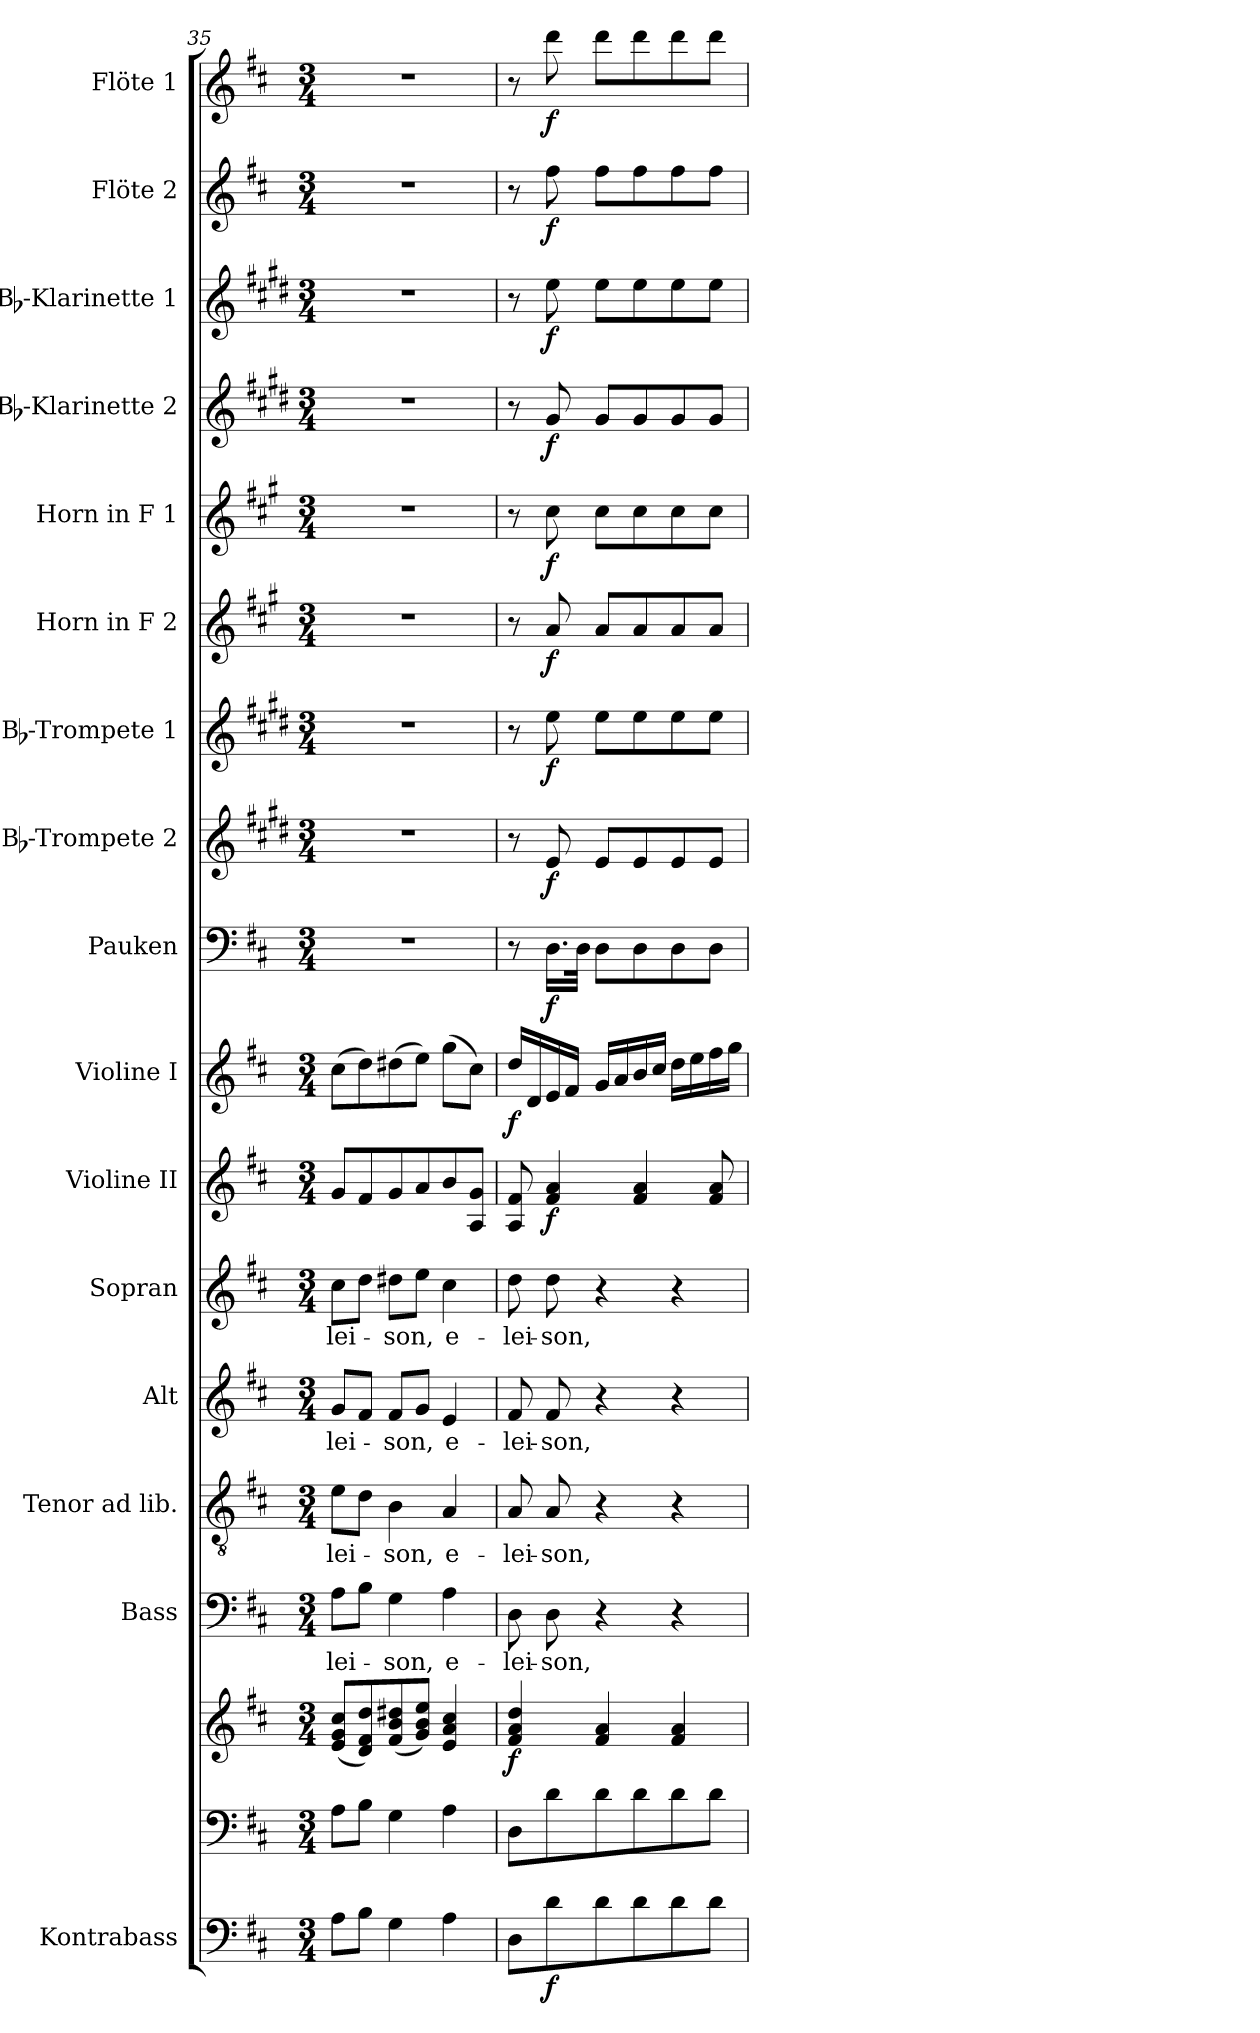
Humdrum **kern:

**kern	**dynam	**kern	**kern	**dynam	**kern	**text	**kern	**text	**kern	**text	**kern	**text	**kern	**dynam	**kern	**dynam	**kern	**dynam	**kern	**dynam	**kern	**dynam	**kern	**dynam	**kern	**dynam	**kern	**dynam	**kern	**dynam	**kern	**dynam	**kern	**dynam
*part17	*part17	*part16	*part16	*part16	*part15	*part15	*part14	*part14	*part13	*part13	*part12	*part12	*part11	*part11	*part10	*part10	*part9	*part9	*part8	*part8	*part7	*part7	*part6	*part6	*part5	*part5	*part4	*part4	*part3	*part3	*part2	*part2	*part1	*part1
*staff18	*staff18	*staff17	*staff16	*staff16/17	*staff15	*staff15	*staff14	*staff14	*staff13	*staff13	*staff12	*staff12	*staff11	*staff11	*staff10	*staff10	*staff9	*staff9	*staff8	*staff8	*staff7	*staff7	*staff6	*staff6	*staff5	*staff5	*staff4	*staff4	*staff3	*staff3	*staff2	*staff2	*staff1	*staff1
*I"Kontrabass	*	*	*	*	*I"Bass	*	*I"Tenor ad lib.	*	*I"Alt	*	*I"Sopran	*	*I"Violine II	*	*I"Violine I	*	*I"Pauken	*	*I"Bb-Trompete 2	*	*I"Bb-Trompete 1	*	*I"Horn in F 2	*	*I"Horn in F 1	*	*I"Bb-Klarinette 2	*	*I"Bb-Klarinette 1	*	*I"Flöte 2	*	*I"Flöte 1	*
*I'Kb.	*	*	*	*	*I'B.	*	*I'T.	*	*I'A.	*	*I'S.	*	*I'Vl. II	*	*I'Vl. I	*	*I'Pk.	*	*I'Bb Trp. 2	*	*I'Bb Trp. 1	*	*	*	*	*	*I'Bb Kl. 2	*	*I'Bb Kl. 1	*	*I'Fl. 2	*	*I'Fl. 1	*
*clefF4	*	*clefF4	*clefG2	*	*clefF4	*	*clefGv2	*	*clefG2	*	*clefG2	*	*clefG2	*	*clefG2	*	*clefF4	*	*clefG2	*	*clefG2	*	*clefG2	*	*clefG2	*	*clefG2	*	*clefG2	*	*clefG2	*	*clefG2	*
*ITrd7c12	*	*	*	*	*	*	*	*	*	*	*	*	*	*	*	*	*	*	*ITrd1c2	*	*ITrd1c2	*	*ITrd4c7	*	*ITrd4c7	*	*ITrd1c2	*	*ITrd1c2	*	*	*	*	*
*k[f#c#]	*	*k[f#c#]	*k[f#c#]	*	*k[f#c#]	*	*k[f#c#]	*	*k[f#c#]	*	*k[f#c#]	*	*k[f#c#]	*	*k[f#c#]	*	*k[f#c#]	*	*k[f#c#]	*	*k[f#c#]	*	*k[f#c#]	*	*k[f#c#]	*	*k[f#c#]	*	*k[f#c#]	*	*k[f#c#]	*	*k[f#c#]	*
*D:	*	*D:	*D:	*	*D:	*	*D:	*	*D:	*	*D:	*	*D:	*	*D:	*	*D:	*	*D:	*	*D:	*	*D:	*	*D:	*	*D:	*	*D:	*	*D:	*	*D:	*
*M3/4	*	*M3/4	*M3/4	*	*M3/4	*	*M3/4	*	*M3/4	*	*M3/4	*	*M3/4	*	*M3/4	*	*M3/4	*	*M3/4	*	*M3/4	*	*M3/4	*	*M3/4	*	*M3/4	*	*M3/4	*	*M3/4	*	*M3/4	*
=35	=35	=35	=35	=35	=35	=35	=35	=35	=35	=35	=35	=35	=35	=35	=35	=35	=35	=35	=35	=35	=35	=35	=35	=35	=35	=35	=35	=35	=35	=35	=35	=35	=35	=35
!	!	!	!	!	!	!LO:LY:b	!	!LO:LY:b	!	!LO:LY:b	!	!LO:LY:b	!	!	!	!	!	!	!	!	!	!	!	!	!	!	!	!	!	!	!	!	!	!
8AA\L	.	8A\L	(<8e/ 8g/ 8cc#/L	.	8A\L	-lei-	8e\L	-lei-	8g/L	-lei-	8cc#\L	-lei-	8g/L	.	(>8cc#\L	.	2.r	.	2.r	.	2.r	.	2.r	.	2.r	.	2.r	.	2.r	.	2.r	.	2.r	.
8BB\J	.	8B\J	8d/ 8f#/ 8dd/)	.	8B\J	.	8d\J	.	8f#/J	.	8dd\J	.	8f#/	.	8dd\)	.	.	.	.	.	.	.	.	.	.	.	.	.	.	.	.	.	.	.
!	!	!	!	!	!	!LO:LY:b	!	!LO:LY:b	!	!LO:LY:b	!	!LO:LY:b	!	!	!	!	!	!	!	!	!	!	!	!	!	!	!	!	!	!	!	!	!	!
4GG\	.	4G\	(<8f#/ 8b/ 8dd#X/	.	4G\	-son,	4B\	-son,	8f#/L	-son,	8dd#X\L	-son,	8g/	.	(>8dd#X\	.	.	.	.	.	.	.	.	.	.	.	.	.	.	.	.	.	.	.
.	.	.	8g/ 8b/ 8ee/J)	.	.	.	.	.	8g/J	.	8ee\J	.	8a/	.	8ee\J)	.	.	.	.	.	.	.	.	.	.	.	.	.	.	.	.	.	.	.
!	!	!	!	!	!	!LO:LY:b	!	!LO:LY:b	!	!LO:LY:b	!	!LO:LY:b	!	!	!	!	!	!	!	!	!	!	!	!	!	!	!	!	!	!	!	!	!	!
4AA\	.	4A\	4e/ 4a/ 4cc#/	.	4A\	e-	4A/	e-	4e/	e-	4cc#\	e-	8b/	.	(>8gg\L	.	.	.	.	.	.	.	.	.	.	.	.	.	.	.	.	.	.	.
.	.	.	.	.	.	.	.	.	.	.	.	.	8A/ 8g/J	.	8cc#\J)	.	.	.	.	.	.	.	.	.	.	.	.	.	.	.	.	.	.	.
=36	=36	=36	=36	=36	=36	=36	=36	=36	=36	=36	=36	=36	=36	=36	=36	=36	=36	=36	=36	=36	=36	=36	=36	=36	=36	=36	=36	=36	=36	=36	=36	=36	=36	=36
!	!	!	!	!LO:DY:b	!	!LO:LY:b	!	!LO:LY:b	!	!LO:LY:b	!	!LO:LY:b	!	!	!	!LO:DY:b	!	!	!	!	!	!	!	!	!	!	!	!	!	!	!	!	!	!
8DD\L	.	8D\L	4f#/ 4a/ 4dd/	f	8D\	-lei-	8A/	-lei-	8f#/	-lei-	8dd\	-lei-	8A/ 8f#/	.	16dd/LL	f	8r	.	8r	.	8r	.	8r	.	8r	.	8r	.	8r	.	8r	.	8r	.
.	.	.	.	.	.	.	.	.	.	.	.	.	.	.	16d/	.	.	.	.	.	.	.	.	.	.	.	.	.	.	.	.	.	.	.
!	!LO:DY:b	!	!	!	!	!LO:LY:b	!	!LO:LY:b	!	!LO:LY:b	!	!LO:LY:b	!	!LO:DY:b	!	!	!	!LO:DY:b	!	!LO:DY:b	!	!LO:DY:b	!	!LO:DY:b	!	!LO:DY:b	!	!LO:DY:b	!	!LO:DY:b	!	!LO:DY:b	!	!LO:DY:b
8D\	f	8d\	.	.	8D\	-son,	8A/	-son,	8f#/	-son,	8dd\	-son,	4f#/ 4a/	f	16e/	.	16.D\LL	f	8d/	f	8dd\	f	8d/	f	8f#\	f	8f#/	f	8dd\	f	8ff#\	f	8ddd\	f
.	.	.	.	.	.	.	.	.	.	.	.	.	.	.	16f#/JJ	.	.	.	.	.	.	.	.	.	.	.	.	.	.	.	.	.	.	.
.	.	.	.	.	.	.	.	.	.	.	.	.	.	.	.	.	32D\JJk	.	.	.	.	.	.	.	.	.	.	.	.	.	.	.	.	.
8D\	.	8d\	4f#/ 4a/	.	4r	.	4r	.	4r	.	4r	.	.	.	16g/LL	.	8D\L	.	8d/L	.	8dd\L	.	8d/L	.	8f#\L	.	8f#/L	.	8dd\L	.	8ff#\L	.	8ddd\L	.
.	.	.	.	.	.	.	.	.	.	.	.	.	.	.	16a/	.	.	.	.	.	.	.	.	.	.	.	.	.	.	.	.	.	.	.
8D\	.	8d\	.	.	.	.	.	.	.	.	.	.	4f#/ 4a/	.	16b/	.	8D\	.	8d/	.	8dd\	.	8d/	.	8f#\	.	8f#/	.	8dd\	.	8ff#\	.	8ddd\	.
.	.	.	.	.	.	.	.	.	.	.	.	.	.	.	16cc#/JJ	.	.	.	.	.	.	.	.	.	.	.	.	.	.	.	.	.	.	.
8D\	.	8d\	4f#/ 4a/	.	4r	.	4r	.	4r	.	4r	.	.	.	16dd\LL	.	8D\	.	8d/	.	8dd\	.	8d/	.	8f#\	.	8f#/	.	8dd\	.	8ff#\	.	8ddd\	.
.	.	.	.	.	.	.	.	.	.	.	.	.	.	.	16ee\	.	.	.	.	.	.	.	.	.	.	.	.	.	.	.	.	.	.	.
8D\J	.	8d\J	.	.	.	.	.	.	.	.	.	.	8f#/ 8a/	.	16ff#\	.	8D\J	.	8d/J	.	8dd\J	.	8d/J	.	8f#\J	.	8f#/J	.	8dd\J	.	8ff#\J	.	8ddd\J	.
.	.	.	.	.	.	.	.	.	.	.	.	.	.	.	16gg\JJ	.	.	.	.	.	.	.	.	.	.	.	.	.	.	.	.	.	.	.
=	=	=	=	=	=	=	=	=	=	=	=	=	=	=	=	=	=	=	=	=	=	=	=	=	=	=	=	=	=	=	=	=	=	=
*-	*-	*-	*-	*-	*-	*-	*-	*-	*-	*-	*-	*-	*-	*-	*-	*-	*-	*-	*-	*-	*-	*-	*-	*-	*-	*-	*-	*-	*-	*-	*-	*-	*-	*-
